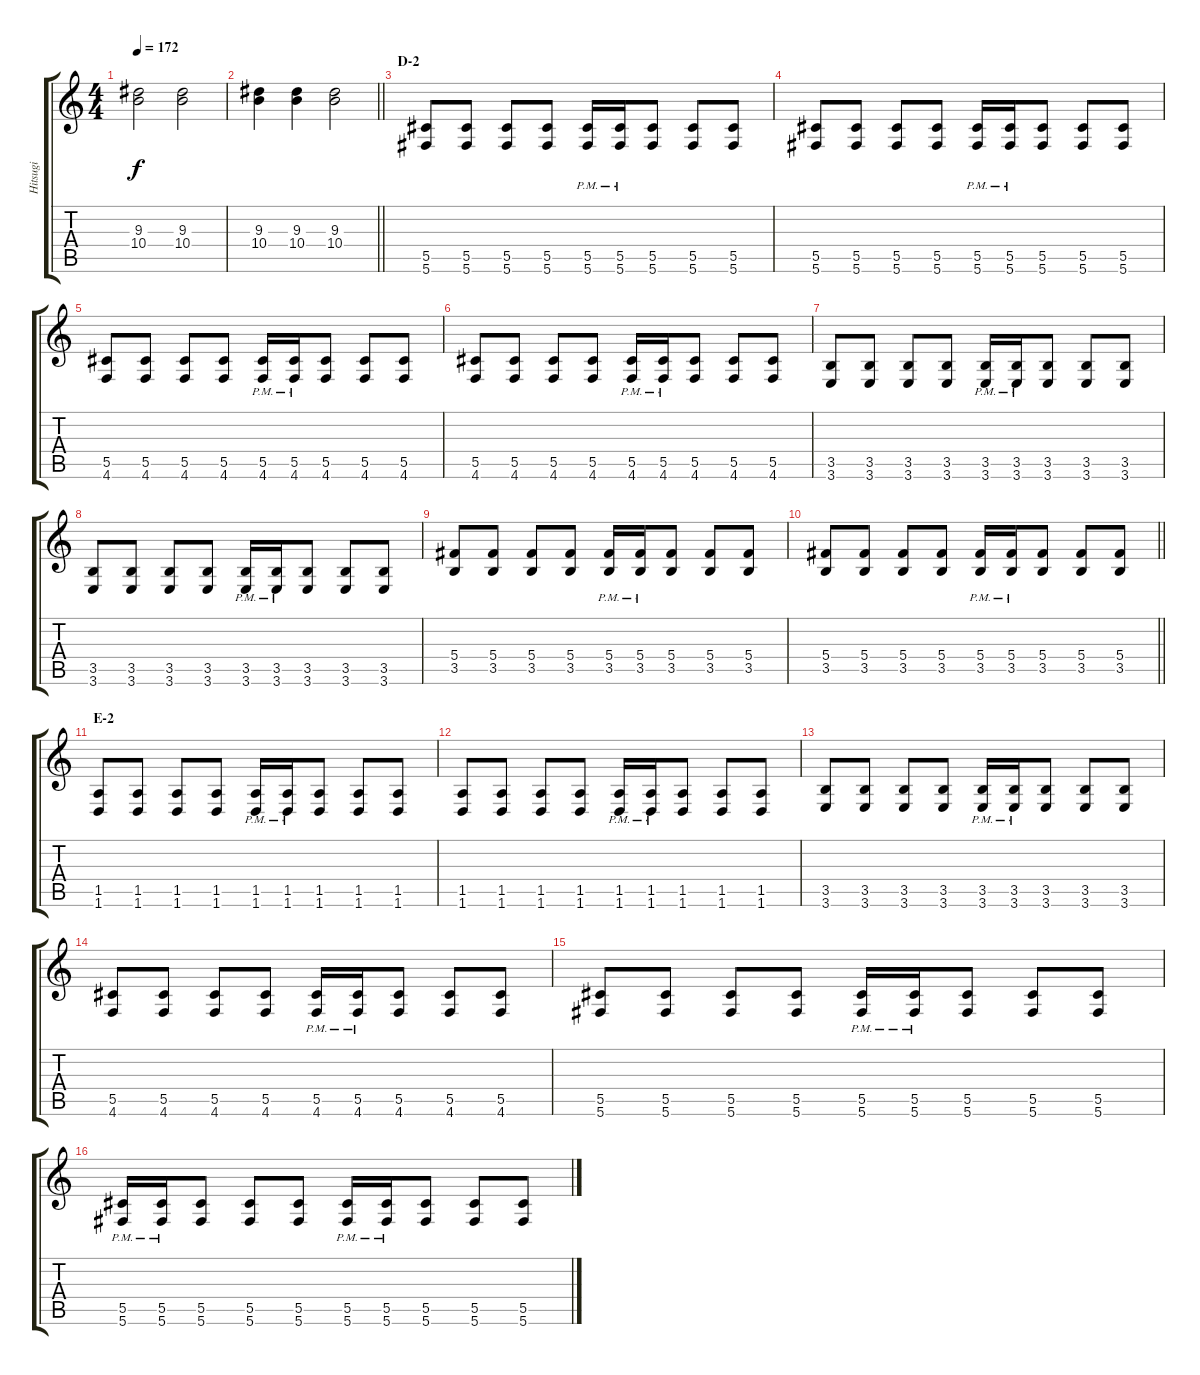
\track ("Hitsugi" "Hitsugi") {instrument distortionguitar}
\staff {score tabs}
\tuning (Eb4 Bb3 Gb3 Db3 Ab2 Db2) {hide}
\ts (4 4)
\tempo 172
\clef g2
\ks c
(9.3 10.4).2{dy f} (9.3 10.4).2 |
\barLineRight lightlight
(9.3 10.4).4 (9.3 10.4).4 (9.3 10.4).2 |
\section ("" "D-2")
(5.5 5.6).8 (5.5 5.6).8 (5.5 5.6).8 (5.5 5.6).8 (5.5{pm} 5.6{pm}).16 (5.5{pm} 5.6{pm}).16 (5.5 5.6).8 (5.5 5.6).8 (5.5 5.6).8 |
(5.5 5.6).8 (5.5 5.6).8 (5.5 5.6).8 (5.5 5.6).8 (5.5{pm} 5.6{pm}).16 (5.5{pm} 5.6{pm}).16 (5.5 5.6).8 (5.5 5.6).8 (5.5 5.6).8 |
(5.5 4.6).8 (5.5 4.6).8 (5.5 4.6).8 (5.5 4.6).8 (5.5{pm} 4.6{pm}).16 (5.5{pm} 4.6{pm}).16 (5.5 4.6).8 (5.5 4.6).8 (5.5 4.6).8 |
(5.5 4.6).8 (5.5 4.6).8 (5.5 4.6).8 (5.5 4.6).8 (5.5{pm} 4.6{pm}).16 (5.5{pm} 4.6{pm}).16 (5.5 4.6).8 (5.5 4.6).8 (5.5 4.6).8 |
(3.5 3.6).8 (3.5 3.6).8 (3.5 3.6).8 (3.5 3.6).8 (3.5{pm} 3.6{pm}).16 (3.5{pm} 3.6{pm}).16 (3.5 3.6).8 (3.5 3.6).8 (3.5 3.6).8 |
(3.5 3.6).8 (3.5 3.6).8 (3.5 3.6).8 (3.5 3.6).8 (3.5{pm} 3.6{pm}).16 (3.5{pm} 3.6{pm}).16 (3.5 3.6).8 (3.5 3.6).8 (3.5 3.6).8 |
(5.4 3.5).8 (5.4 3.5).8 (5.4 3.5).8 (5.4 3.5).8 (5.4 3.5{pm}).16 (5.4 3.5{pm}).16 (5.4 3.5).8 (5.4 3.5).8 (5.4 3.5).8 |
\barLineRight lightlight
(5.4 3.5).8 (5.4 3.5).8 (5.4 3.5).8 (5.4 3.5).8 (5.4 3.5{pm}).16 (5.4 3.5{pm}).16 (5.4 3.5).8 (5.4 3.5).8 (5.4 3.5).8 |
\section ("" "E-2")
(1.5 1.6).8 (1.5 1.6).8 (1.5 1.6).8 (1.5 1.6).8 (1.5{pm} 1.6{pm}).16 (1.5{pm} 1.6{pm}).16 (1.5 1.6).8 (1.5 1.6).8 (1.5 1.6).8 |
(1.5 1.6).8 (1.5 1.6).8 (1.5 1.6).8 (1.5 1.6).8 (1.5{pm} 1.6{pm}).16 (1.5{pm} 1.6{pm}).16 (1.5 1.6).8 (1.5 1.6).8 (1.5 1.6).8 |
(3.5 3.6).8 (3.5 3.6).8 (3.5 3.6).8 (3.5 3.6).8 (3.5{pm} 3.6{pm}).16 (3.5{pm} 3.6{pm}).16 (3.5 3.6).8 (3.5 3.6).8 (3.5 3.6).8 |
(5.5 4.6).8 (5.5 4.6).8 (5.5 4.6).8 (5.5 4.6).8 (5.5{pm} 4.6{pm}).16 (5.5{pm} 4.6{pm}).16 (5.5 4.6).8 (5.5 4.6).8 (5.5 4.6).8 |
(5.5 5.6).8 (5.5 5.6).8 (5.5 5.6).8 (5.5 5.6).8 (5.5{pm} 5.6{pm}).16 (5.5{pm} 5.6{pm}).16 (5.5 5.6).8 (5.5 5.6).8 (5.5 5.6).8 |
(5.5{pm} 5.6{pm}).16 (5.5{pm} 5.6{pm}).16 (5.5 5.6).8 (5.5 5.6).8 (5.5 5.6).8 (5.5{pm} 5.6{pm}).16 (5.5{pm} 5.6{pm}).16 (5.5 5.6).8 (5.5 5.6).8 (5.5 5.6).8
